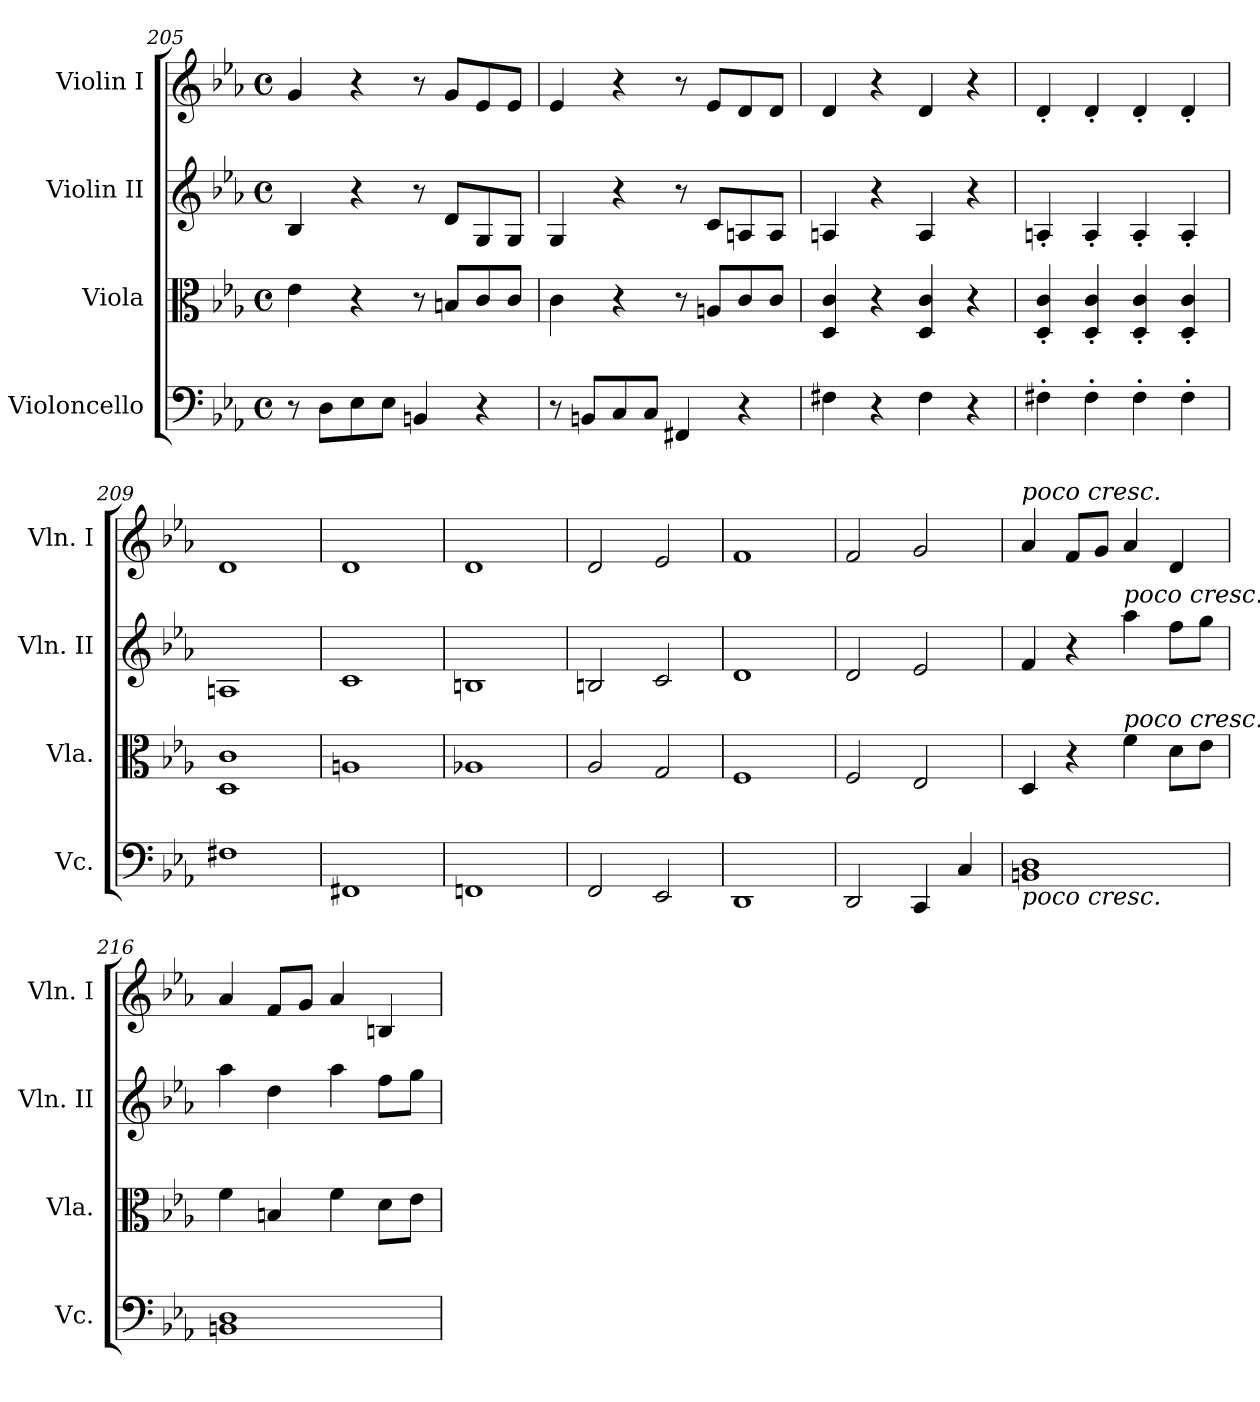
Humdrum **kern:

**kern	**kern	**kern	**kern
*part4	*part3	*part2	*part1
*staff4	*staff3	*staff2	*staff1
*I"Violoncello	*I"Viola	*I"Violin II	*I"Violin I
*I'Vc.	*I'Vla.	*I'Vln. II	*I'Vln. I
*clefF4	*clefC3	*clefG2	*clefG2
*k[b-e-a-]	*k[b-e-a-]	*k[b-e-a-]	*k[b-e-a-]
*E-:	*E-:	*E-:	*E-:
*M4/4	*M4/4	*M4/4	*M4/4
*met(c)	*met(c)	*met(c)	*met(c)
=205	=205	=205	=205
8r	4e-\	4B-/	4g/
8D\L	.	.	.
8E-\	4r	4r	4r
8E-\J	.	.	.
4BBn/	8r	8r	8r
.	8Bn/L	8d/L	8g/L
4r	8c/	8G/	8e-/
.	8c/J	8G/J	8e-/J
!!LO:LB:g=z
=206	=206	=206	=206
8r	4c\	4G/	4e-/
8BBn/L	.	.	.
8C/	4r	4r	4r
8C/J	.	.	.
4FF#X/	8r	8r	8r
.	8An/L	8c/L	8e-/L
4r	8c/	8An/	8d/
.	8c/J	8A/J	8d/J
=207	=207	=207	=207
4F#X\	4D/ 4c/	4An/	4d/
4r	4r	4r	4r
4F#\	4D/ 4c/	4A/	4d/
4r	4r	4r	4r
=208	=208	=208	=208
4F#X'\	4D/' 4c/'	4An'/	4d'/
4F#'\	4D/' 4c/'	4A'/	4d'/
4F#'\	4D/' 4c/'	4A'/	4d'/
4F#'\	4D/' 4c/'	4A'/	4d'/
=209	=209	=209	=209
1F#X	1D 1c	1An	1d
=210	=210	=210	=210
1FF#X	1An	1c	1d
=211	=211	=211	=211
1FFn	1A-X	1Bn	1d
=212	=212	=212	=212
2FF/	2A-/	2Bn/	2d/
2EE-/	2G/	2c/	2e-/
!!LO:LB:g=z
=213	=213	=213	=213
1DD	1F	1d	1f
=214	=214	=214	=214
2DD/	2F/	2d/	2f/
4CC/	2E-/	2e-/	2g/
4C/	.	.	.
=215	=215	=215	=215
!	!	!	!LO:TX:a:i:t=poco cresc.
!LO:TX:b:i:t=poco cresc.	!	!	!
1BBn 1D	4D/	4f/	4a-/
.	4r	4r	8f/L
.	.	.	8g/J
!	!	!LO:TX:a:i:t=poco cresc.	!
!	!LO:TX:a:i:t=poco cresc.	!	!
.	4f\	4aa-\	4a-/
.	8d\L	8ff\L	4d/
.	8e-\J	8gg\J	.
=216	=216	=216	=216
1BBn 1D	4f\	4aa-\	4a-/
.	4Bn/	4dd\	8f/L
.	.	.	8g/J
.	4f\	4aa-\	4a-/
.	8d\L	8ff\L	4Bn/
.	8e-\J	8gg\J	.
=	=	=	=
*-	*-	*-	*-
